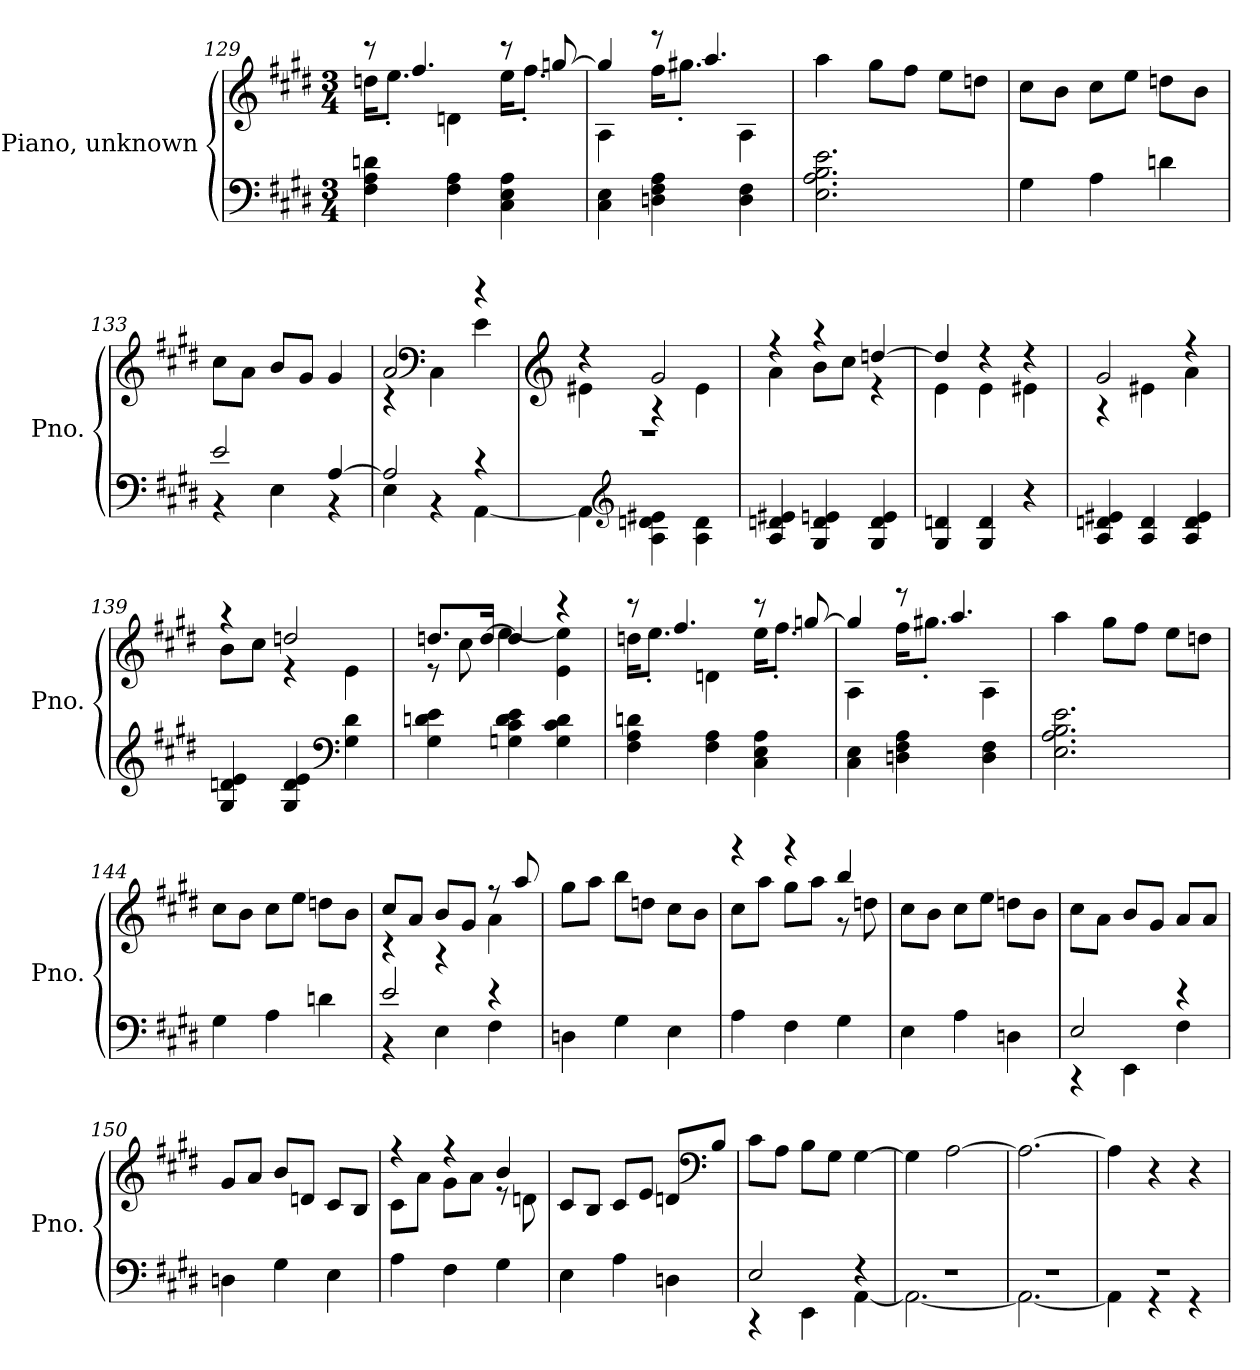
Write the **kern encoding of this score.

**kern	**kern
*part1	*part1
*staff2	*staff1
*I"Piano, unknown	*
*I'Pno.	*
*clefF4	*clefG2
*k[f#c#g#d#]	*k[f#c#g#d#]
*M3/4	*M3/4
=129	=129
*	*^
4F#\ 4A\ 4dn\	8r	16ddn\KL
.	.	8.ee'\J
.	4.ff#/	.
4F#\ 4A\	.	4dn\
4C#\ 4E\ 4A\	8r	16ee\KL
.	.	8.ff#'\J
.	[8ggn/	.
=130	=130	=130
4C#\ 4E\	4gg/]	4A\
4Dn\ 4F#\ 4A\	8r	16ff#\KL
.	.	8.gg#X'\J
.	4.aa/	.
4D\ 4F#\	.	4A\
*	*v	*v
=131	=131
2.E\ 2.A\ 2.B\ 2.e\	4aa\
.	8gg#\L
.	8ff#\J
.	8ee\L
.	8ddn\J
=132	=132
4G#\	8cc#\L
.	8b\J
4A\	8cc#\L
.	8ee\J
4dn\	8ddn\L
.	8b\J
!!LO:LB:g=z
=133	=133
*^	*
2e/	4r	8cc#\L
.	.	8a\J
.	4E\	8b/L
.	.	8g#/J
[4A/	4r	4g#/
=134	=134	=134
*	*	*^
2A/]	4E\	2a/	4r
*	*	*clefF4	*
.	4r	.	4C#\
4r	[4AA\	4r	4e\
=135	=135	=135	=135
*	*	*clefG2	*
2.r	4AA\]	4r	4e#X\
*clefG2	*	*	*
.	4A\ 4dn\ 4e#X\	2g#/	4r
.	4A\ 4d\	.	4e#\
*v	*v	*	*
=136	=136	=136
4A/ 4dn/ 4e#X/	4r	4a\
4G#/ 4d/ 4en/	4r	8b\L
.	.	8cc#\J
4G#/ 4d/ 4e/	[4ddn/	4r
=137	=137	=137
4G#/ 4dn/	4dd/]	4e\
4G#/ 4d/	4r	4e\
4r	4r	4e#X\
=138	=138	=138
4A/ 4dn/ 4e#X/	2g#/	4r
4A/ 4d/	.	4e#X\
4A/ 4d/ 4e#/	4r	4a\
!!LO:LB:g=z	!!
=139	=139	=139
4G#/ 4dn/ 4e/	4r	8b\L
.	.	8cc#\J
4G#/ 4d/ 4e/	2ddn/	4r
*clefF4	*	*
4G#\ 4d\	.	4e\
=140	=140	=140
4G#\ 4dn\ 4e\	8.ddn/L	8r
.	.	8cc#\
.	[16dd/Jk	.
4Gn\ 4c#\ 4d\ 4e\	4dd/]	[4ee\
4G\ 4c#\ 4d\	4r	4e\ 4ee\]
=141	=141	=141
4F#\ 4A\ 4dn\	8r	16ddn\KL
.	.	8.ee'\J
.	4.ff#/	.
4F#\ 4A\	.	4dn\
4C#\ 4E\ 4A\	8r	16ee\KL
.	.	8.ff#'\J
.	[8ggn/	.
=142	=142	=142
4C#\ 4E\	4gg/]	4A\
4Dn\ 4F#\ 4A\	8r	16ff#\KL
.	.	8.gg#X'\J
.	4.aa/	.
4D\ 4F#\	.	4A\
*	*v	*v
=143	=143
2.E\ 2.A\ 2.B\ 2.e\	4aa\
.	8gg#\L
.	8ff#\J
.	8ee\L
.	8ddn\J
!!LO:LB:g=z
=144	=144
4G#\	8cc#\L
.	8b\J
4A\	8cc#\L
.	8ee\J
4dn\	8ddn\L
.	8b\J
=145	=145
*^	*^
2e/	4r	8cc#/L	4r
.	.	8a/J	.
.	4E\	8b/L	4r
.	.	8g#/J	.
4r	4F#\	8r	4a\
.	.	8aa/	.
*v	*v	*	*
*	*v	*v
=146	=146
4Dn\	8gg#\L
.	8aa\J
4G#\	8bb\L
.	8ddn\J
4E\	8cc#\L
.	8b\J
=147	=147
*	*^
4A\	4r	8cc#\L
.	.	8aa\J
4F#\	4r	8gg#\L
.	.	8aa\J
4G#\	4bb/	8r
.	.	8ddn\
*	*v	*v
=148	=148
4E\	8cc#\L
.	8b\J
4A\	8cc#\L
.	8ee\J
4Dn\	8ddn\L
.	8b\J
!!LO:PB:g=z
=149	=149
*^	*
2E/	4r	8cc#\L
.	.	8a\J
.	4EE\	8b/L
.	.	8g#/J
4r	4F#\	8a/L
.	.	8a/J
*v	*v	*
=150	=150
4Dn\	8g#/L
.	8a/J
4G#\	8b/L
.	8dn/J
4E\	8c#/L
.	8B/J
=151	=151
*	*^
4A\	4r	8c#\L
.	.	8a\J
4F#\	4r	8g#\L
.	.	8a\J
4G#\	4b/	8r
.	.	8dn\
*	*v	*v
=152	=152
4E\	8c#/L
.	8B/J
4A\	8c#/L
.	8e/J
4Dn\	8dn/L
*	*clefF4
.	8B/J
=153	=153
*^	*
2E/	4r	8c#\L
.	.	8A\J
.	4EE\	8B\L
.	.	8G#\J
4r	[4AA\	[4G#\
=154	=154	=154
2.r	2.AA\_	4G#\]
.	.	[2A\
!!LO:LB:g=z
=155	=155	=155
2.r	2.AA\_	2.A\_
=156	=156	=156
2.r	4AA\]	4A\]
.	4r	4r
.	4r	4r
*v	*v	*
=	=
*-	*-
